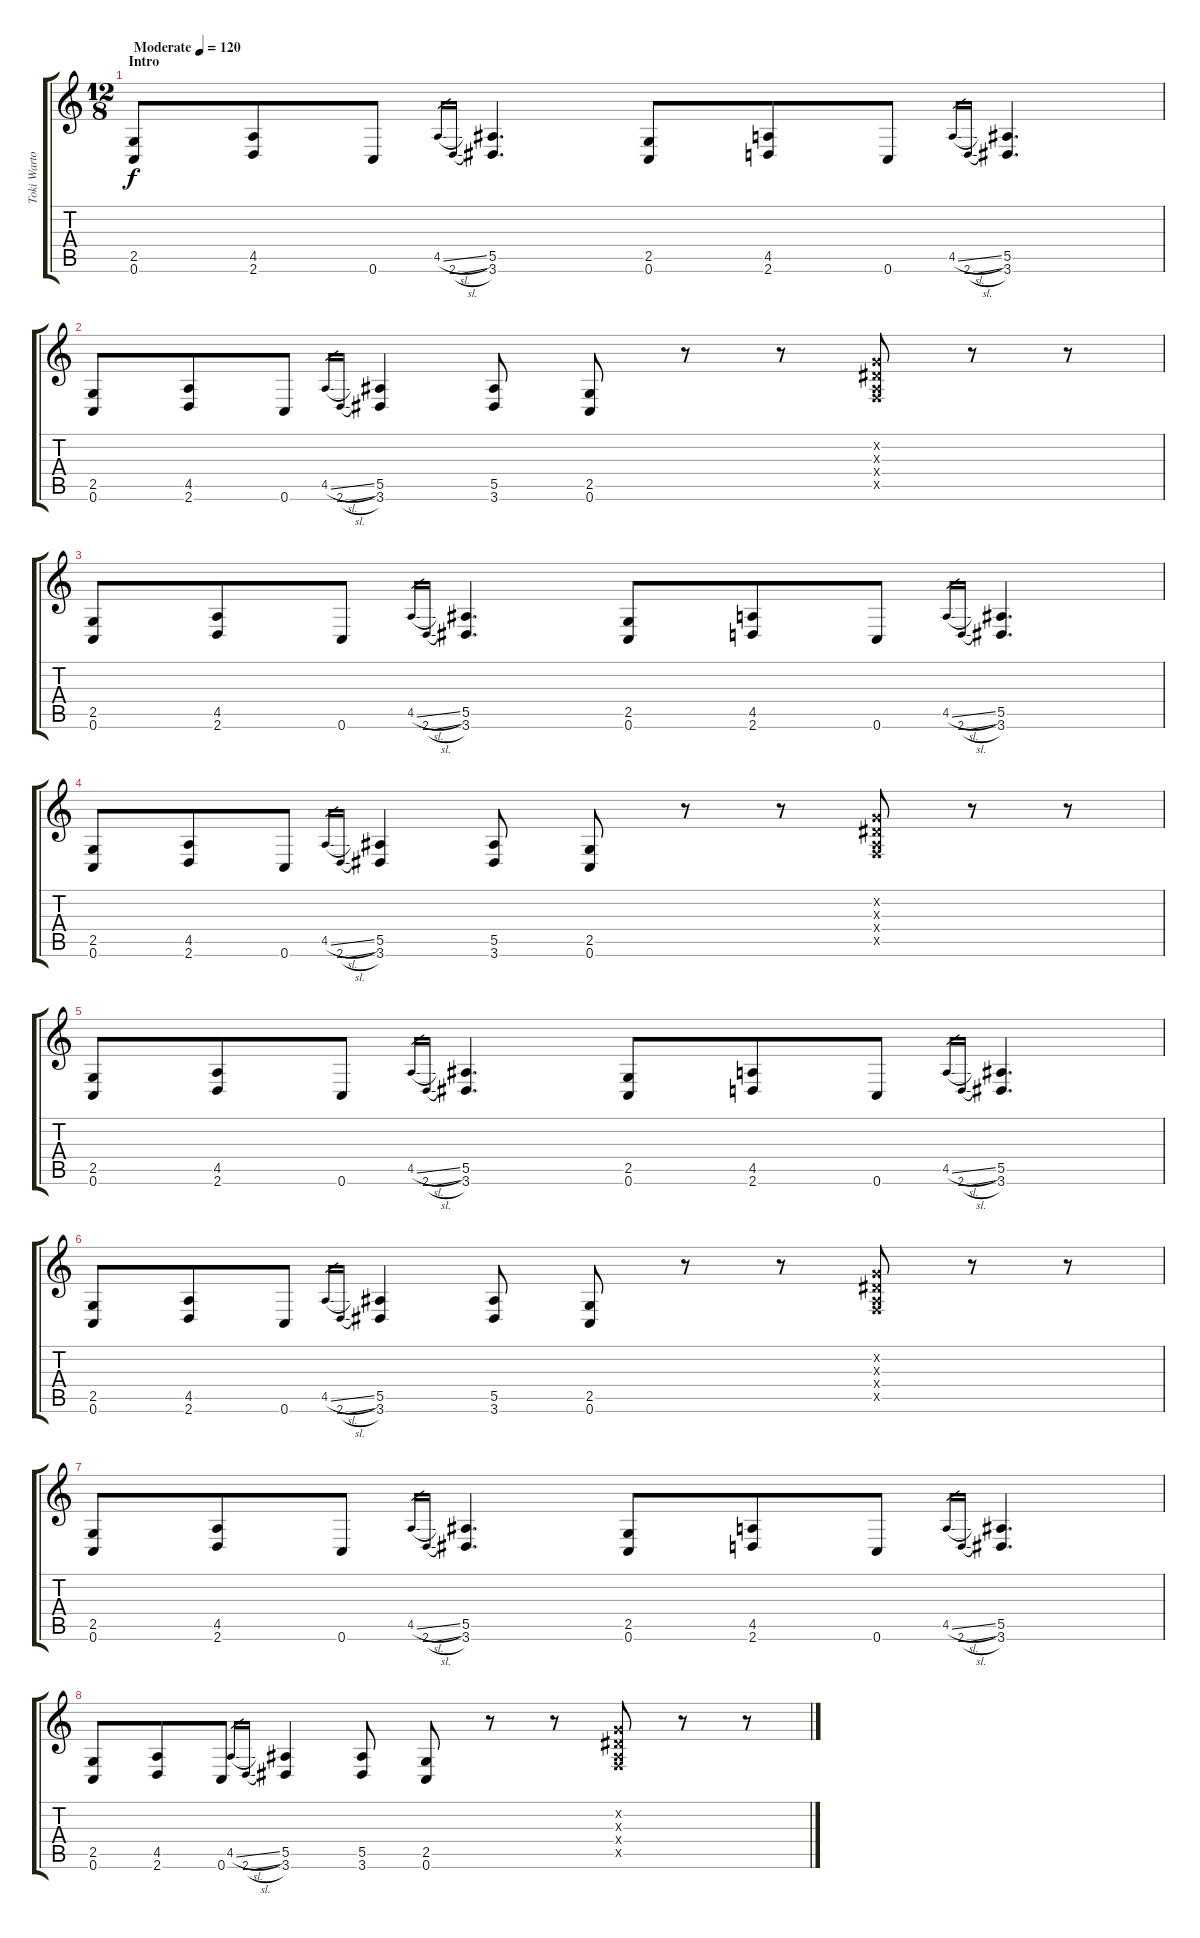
\track ("Toki Wartooth (Lead Guitar 2)" "Toki Warto") {instrument distortionguitar}
\staff {score tabs}
\tuning (C4 G3 Eb3 Bb2 F2 C2) {hide}
\ts (12 8)
\section ("" "Intro")
\tempo (120 "Moderate")
\tempo 150
\tempo (120 "Moderate")
\clef g2
\ks c
(2.5 0.6).8{dy f instrument distortionguitar} (4.5 2.6).8 0.6.8 4.5{sl}.16{gr} 2.6{sl}.16{gr} (5.5 3.6).4{d} (2.5 0.6).8 (4.5 2.6).8 0.6.8 4.5{sl}.16{gr} 2.6{sl}.16{gr} (5.5 3.6).4{d} |
(2.5 0.6).8 (4.5 2.6).8 0.6.8 4.5{sl}.16{gr} 2.6{sl}.16{gr} (5.5 3.6).4 (5.5 3.6).8 (2.5 0.6).8 r.8 r.8 (0.2{x} 0.3{x} 0.4{x} 0.5{x}).8 r.8 r.8 |
(2.5 0.6).8 (4.5 2.6).8 0.6.8 4.5{sl}.16{gr} 2.6{sl}.16{gr} (5.5 3.6).4{d} (2.5 0.6).8 (4.5 2.6).8 0.6.8 4.5{sl}.16{gr} 2.6{sl}.16{gr} (5.5 3.6).4{d} |
(2.5 0.6).8 (4.5 2.6).8 0.6.8 4.5{sl}.16{gr} 2.6{sl}.16{gr} (5.5 3.6).4 (5.5 3.6).8 (2.5 0.6).8 r.8 r.8 (0.2{x} 0.3{x} 0.4{x} 0.5{x}).8 r.8 r.8 |
(2.5 0.6).8 (4.5 2.6).8 0.6.8 4.5{sl}.16{gr} 2.6{sl}.16{gr} (5.5 3.6).4{d} (2.5 0.6).8 (4.5 2.6).8 0.6.8 4.5{sl}.16{gr} 2.6{sl}.16{gr} (5.5 3.6).4{d} |
(2.5 0.6).8 (4.5 2.6).8 0.6.8 4.5{sl}.16{gr} 2.6{sl}.16{gr} (5.5 3.6).4 (5.5 3.6).8 (2.5 0.6).8 r.8 r.8 (0.2{x} 0.3{x} 0.4{x} 0.5{x}).8 r.8 r.8 |
(2.5 0.6).8 (4.5 2.6).8 0.6.8 4.5{sl}.16{gr} 2.6{sl}.16{gr} (5.5 3.6).4{d} (2.5 0.6).8 (4.5 2.6).8 0.6.8 4.5{sl}.16{gr} 2.6{sl}.16{gr} (5.5 3.6).4{d} |
(2.5 0.6).8 (4.5 2.6).8 0.6.8 4.5{sl}.16{gr} 2.6{sl}.16{gr} (5.5 3.6).4 (5.5 3.6).8 (2.5 0.6).8 r.8 r.8 (0.2{x} 0.3{x} 0.4{x} 0.5{x}).8 r.8 r.8
